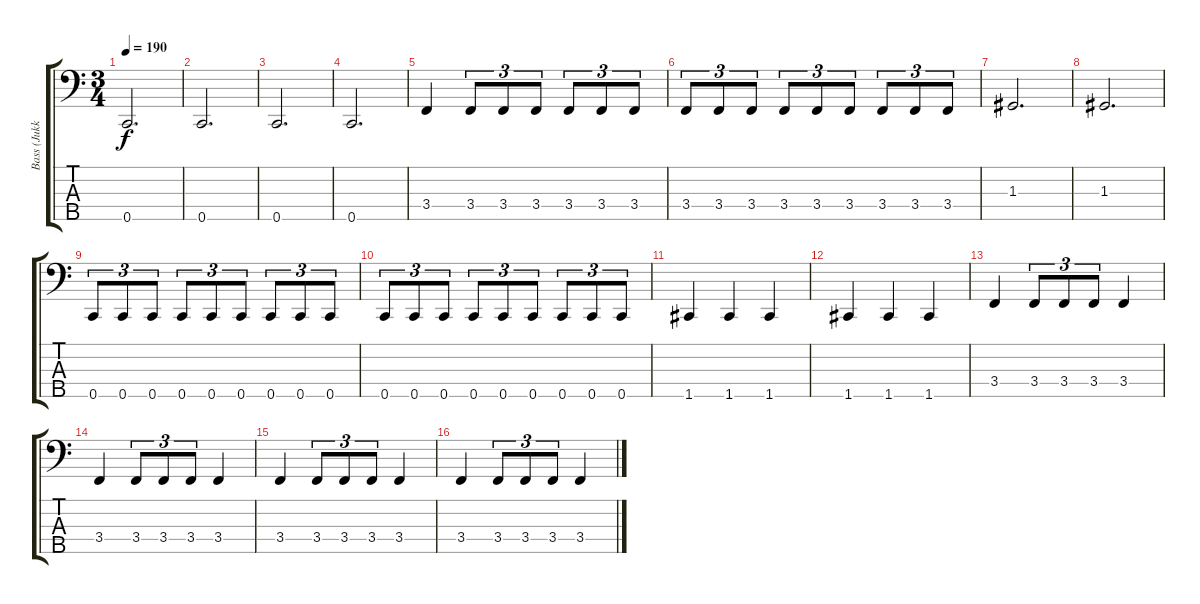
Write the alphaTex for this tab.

\track ("Bass (Jukka)" "Bass (Jukk") {instrument electricbassfinger}
\staff {score tabs}
\tuning (F2 C2 G1 D1 C1) {hide}
\ts (3 4)
\tempo 190
\clef f4
\ks c
0.5.2{d dy f} |
0.5.2{d} |
0.5.2{d} |
0.5.2{d} |
3.4.4 3.4.8{tu (3 2)} 3.4.8{tu (3 2)} 3.4.8{tu (3 2)} 3.4.8{tu (3 2)} 3.4.8{tu (3 2)} 3.4.8{tu (3 2)} |
3.4.8{tu (3 2)} 3.4.8{tu (3 2)} 3.4.8{tu (3 2)} 3.4.8{tu (3 2)} 3.4.8{tu (3 2)} 3.4.8{tu (3 2)} 3.4.8{tu (3 2)} 3.4.8{tu (3 2)} 3.4.8{tu (3 2)} |
1.3.2{d} |
1.3.2{d} |
0.5.8{tu (3 2)} 0.5.8{tu (3 2)} 0.5.8{tu (3 2)} 0.5.8{tu (3 2)} 0.5.8{tu (3 2)} 0.5.8{tu (3 2)} 0.5.8{tu (3 2)} 0.5.8{tu (3 2)} 0.5.8{tu (3 2)} |
0.5.8{tu (3 2)} 0.5.8{tu (3 2)} 0.5.8{tu (3 2)} 0.5.8{tu (3 2)} 0.5.8{tu (3 2)} 0.5.8{tu (3 2)} 0.5.8{tu (3 2)} 0.5.8{tu (3 2)} 0.5.8{tu (3 2)} |
1.5.4 1.5.4 1.5.4 |
1.5.4 1.5.4 1.5.4 |
3.4.4 3.4.8{tu (3 2)} 3.4.8{tu (3 2)} 3.4.8{tu (3 2)} 3.4.4 |
3.4.4 3.4.8{tu (3 2)} 3.4.8{tu (3 2)} 3.4.8{tu (3 2)} 3.4.4 |
3.4.4 3.4.8{tu (3 2)} 3.4.8{tu (3 2)} 3.4.8{tu (3 2)} 3.4.4 |
3.4.4 3.4.8{tu (3 2)} 3.4.8{tu (3 2)} 3.4.8{tu (3 2)} 3.4.4
